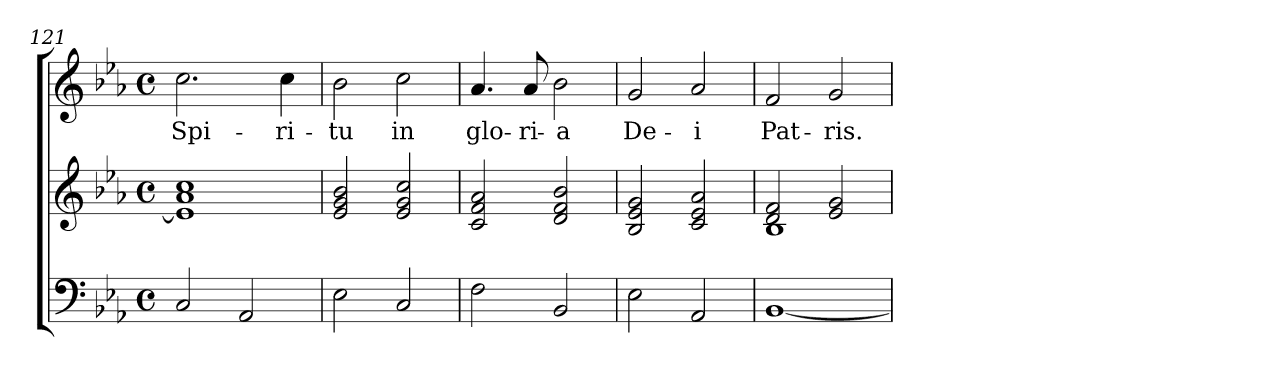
**kern	**kern	**kern	**text
*part2	*part2	*part1	*part1
*staff3	*staff2	*staff1	*staff1
*clefF4	*clefG2	*clefG2	*
*	*	*ITrd7c12	*
*k[b-e-a-]	*k[b-e-a-]	*k[b-e-a-]	*
*E-:	*E-:	*E-:	*
*M4/4	*M4/4	*M4/4	*
*met(c)	*met(c)	*met(c)	*
=121	=121	=121	=121
!	!	!	!LO:LY:b
2C/	1e-] 1a- 1cc	2.c\	Spi-
2AA-/	.	.	.
!	!	!	!LO:LY:b
.	.	4c\	-ri-
!!LO:LB:g=z
=122	=122	=122	=122
!	!	!	!LO:LY:b
2E-\	2e-/ 2g/ 2b-/	2B-\	-tu
!	!	!	!LO:LY:b
2C/	2e-/ 2g/ 2cc/	2c\	in
=123	=123	=123	=123
!	!	!	!LO:LY:b
2F\	2c/ 2f/ 2a-/	4.A-/	glo-
!	!	!	!LO:LY:b
.	.	8A-/	-ri-
!	!	!	!LO:LY:b
2BB-/	2d/ 2f/ 2b-/	2B-\	-a
=124	=124	=124	=124
!	!	!	!LO:LY:b
2E-\	2B-/ 2e-/ 2g/	2G/	De-
!	!	!	!LO:LY:b
2AA-/	2c/ 2e-/ 2a-/	2A-/	-i
=125	=125	=125	=125
*	*^	*	*
!	!	!	!	!LO:LY:b
[1BB-	2d/ 2f/	1B-	2F/	Pat-
!	!	!	!	!LO:LY:b
.	2e-/ 2g/	.	2G/	-ris.
*	*v	*v	*	*
=	=	=	=
*-	*-	*-	*-
